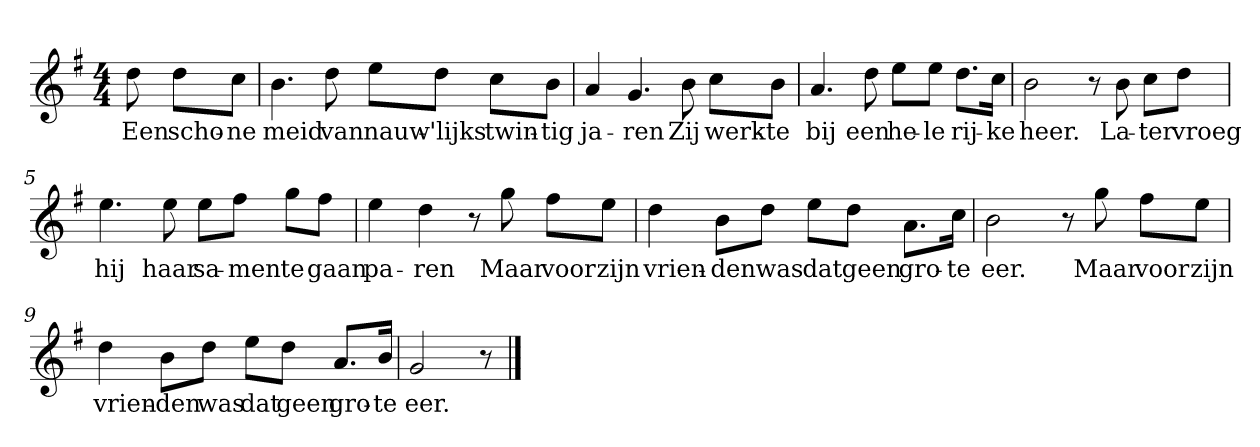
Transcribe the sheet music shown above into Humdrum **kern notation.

**kern	**text
*part1	*part1
*staff1	*staff1
*clefG2	*
*k[f#]	*
*G:	*
*M4/4	*
*MM120	*
=	=
8dd	Een
8dd\L	scho-
8cc\J	-ne
=1	=1
4.b	meid
8dd	van
8ee\L	nauw-
8dd\J	-'lijks
8cc\L	twin-
8b\J	-tig
=2	=2
4a	ja-
4.g	-ren
8b	Zij
8cc\L	werk-
8b\J	-te
=3	=3
4.a	bij
8dd	een
8ee\L	he-
8ee\J	-le
8.dd\L	rij-
16cc\Jk	-ke
=4	=4
2b	heer.
8r	.
8b	La-
8cc\L	-ter
8dd\J	vroeg
=5	=5
4.ee	hij
8ee	haar
8ee\L	sa-
8ff#\J	-men
8gg\L	te
8ff#\J	gaan
=6	=6
4ee	pa-
4dd	-ren
8r	.
8gg	Maar
8ff#\L	voor
8ee\J	zijn
=7	=7
4dd	vrien-
8b\L	-den
8dd\J	was
8ee\L	dat
8dd\J	geen
8.a\L	gro-
16cc\Jk	-te
=8	=8
2b	eer.
8r	.
8gg	Maar
8ff#\L	voor
8ee\J	zijn
=9	=9
4dd	vrien-
8b\L	-den
8dd\J	was
8ee\L	dat
8dd\J	geen
8.a/L	gro-
16b/Jk	-te
=10	=10
2g	eer.
8r	.
==	==
*-	*-
